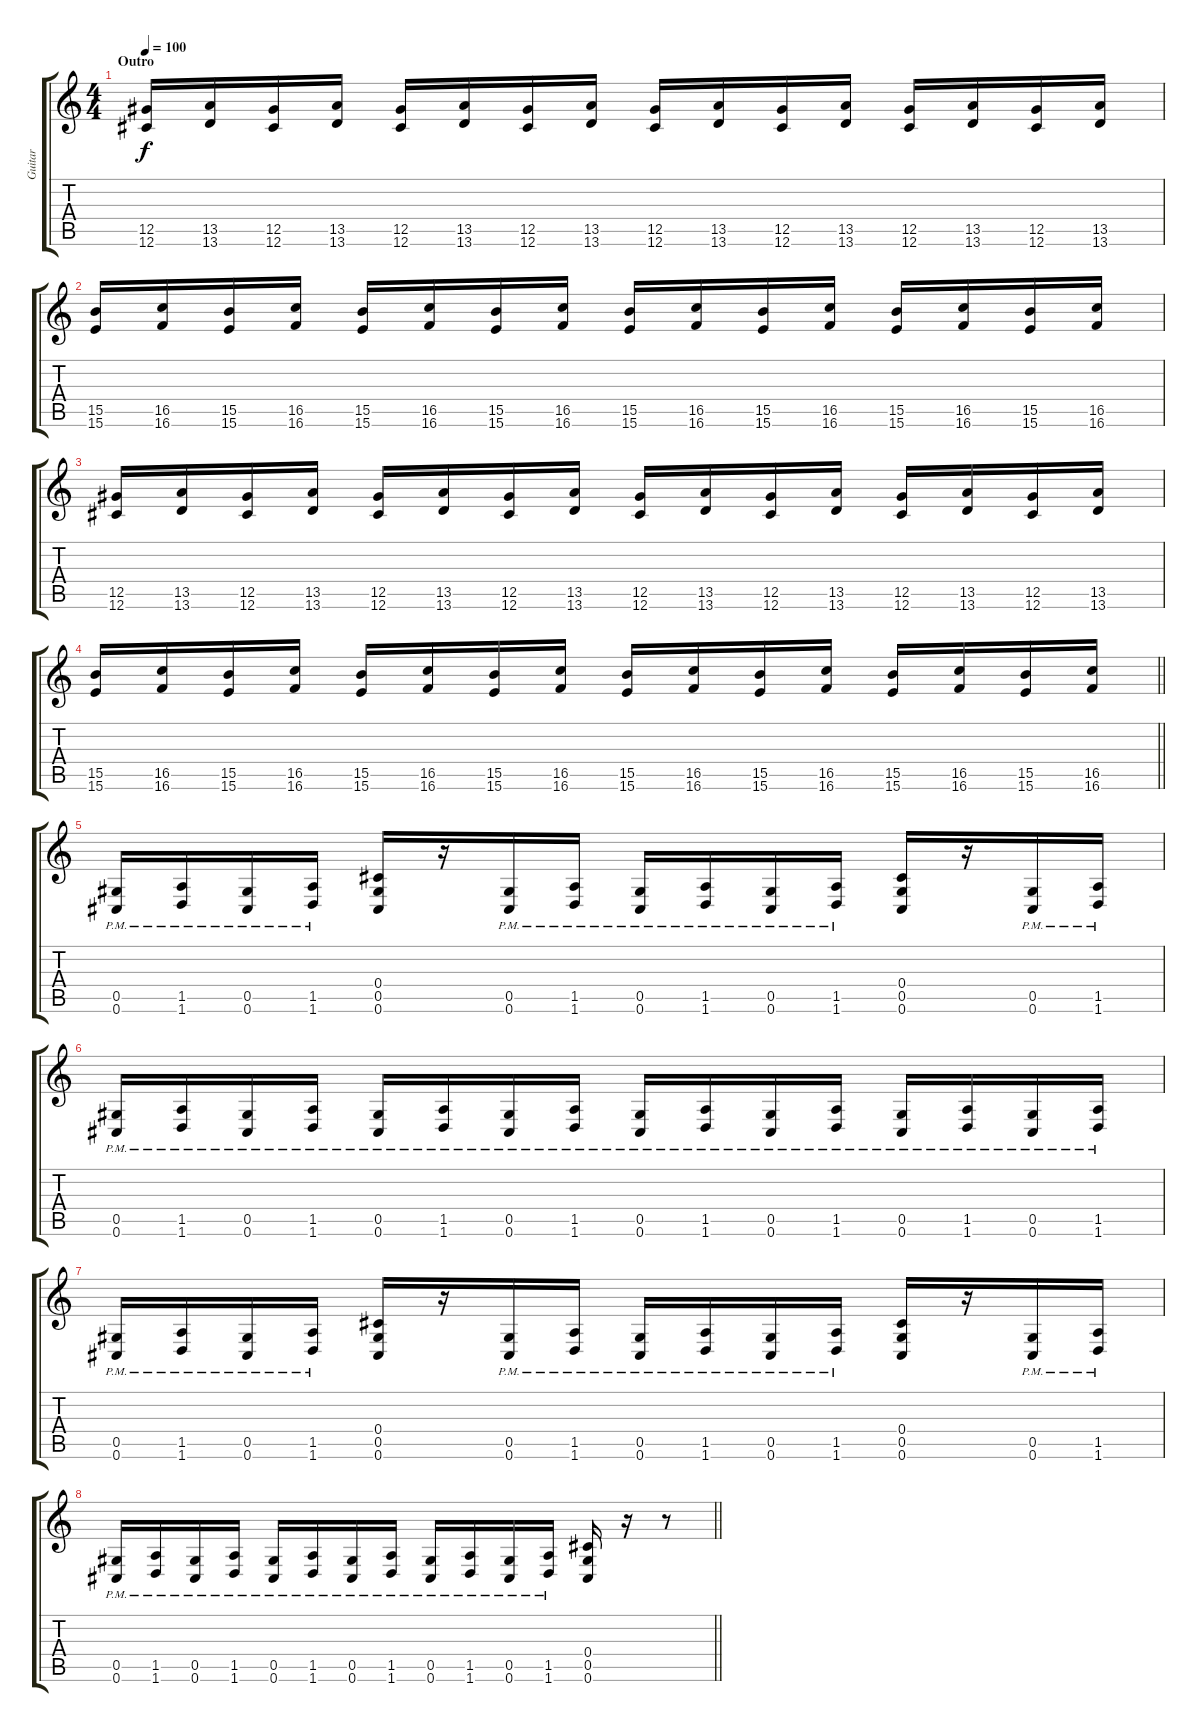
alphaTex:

\track ("Guitar" "Guitar") {instrument distortionguitar}
\staff {score tabs}
\tuning (Eb4 Bb3 Gb3 Db3 Ab2 Db2) {hide}
\ts (4 4)
\section ("" "Outro")
\tempo 100
\clef g2
\ks c
(12.5 12.6).16{dy f} (13.5 13.6).16 (12.5 12.6).16 (13.5 13.6).16 (12.5 12.6).16 (13.5 13.6).16 (12.5 12.6).16 (13.5 13.6).16 (12.5 12.6).16 (13.5 13.6).16 (12.5 12.6).16 (13.5 13.6).16 (12.5 12.6).16 (13.5 13.6).16 (12.5 12.6).16 (13.5 13.6).16 |
(15.5 15.6).16 (16.5 16.6).16 (15.5 15.6).16 (16.5 16.6).16 (15.5 15.6).16 (16.5 16.6).16 (15.5 15.6).16 (16.5 16.6).16 (15.5 15.6).16 (16.5 16.6).16 (15.5 15.6).16 (16.5 16.6).16 (15.5 15.6).16 (16.5 16.6).16 (15.5 15.6).16 (16.5 16.6).16 |
(12.5 12.6).16 (13.5 13.6).16 (12.5 12.6).16 (13.5 13.6).16 (12.5 12.6).16 (13.5 13.6).16 (12.5 12.6).16 (13.5 13.6).16 (12.5 12.6).16 (13.5 13.6).16 (12.5 12.6).16 (13.5 13.6).16 (12.5 12.6).16 (13.5 13.6).16 (12.5 12.6).16 (13.5 13.6).16 |
\barLineRight lightlight
(15.5 15.6).16 (16.5 16.6).16 (15.5 15.6).16 (16.5 16.6).16 (15.5 15.6).16 (16.5 16.6).16 (15.5 15.6).16 (16.5 16.6).16 (15.5 15.6).16 (16.5 16.6).16 (15.5 15.6).16 (16.5 16.6).16 (15.5 15.6).16 (16.5 16.6).16 (15.5 15.6).16 (16.5 16.6).16 |
(0.5{pm} 0.6{pm}).16 (1.5{pm} 1.6{pm}).16 (0.5{pm} 0.6{pm}).16 (1.5{pm} 1.6{pm}).16 (0.4 0.5 0.6).16 r.16 (0.5{pm} 0.6{pm}).16 (1.5{pm} 1.6{pm}).16 (0.5{pm} 0.6{pm}).16 (1.5{pm} 1.6{pm}).16 (0.5{pm} 0.6{pm}).16 (1.5{pm} 1.6{pm}).16 (0.4 0.5 0.6).16 r.16 (0.5{pm} 0.6{pm}).16 (1.5{pm} 1.6{pm}).16 |
(0.5{pm} 0.6{pm}).16 (1.5{pm} 1.6{pm}).16 (0.5{pm} 0.6{pm}).16 (1.5{pm} 1.6{pm}).16 (0.5{pm} 0.6{pm}).16 (1.5{pm} 1.6{pm}).16 (0.5{pm} 0.6{pm}).16 (1.5{pm} 1.6{pm}).16 (0.5{pm} 0.6{pm}).16 (1.5{pm} 1.6{pm}).16 (0.5{pm} 0.6{pm}).16 (1.5{pm} 1.6{pm}).16 (0.5{pm} 0.6{pm}).16 (1.5{pm} 1.6{pm}).16 (0.5{pm} 0.6{pm}).16 (1.5{pm} 1.6{pm}).16 |
(0.5{pm} 0.6{pm}).16 (1.5{pm} 1.6{pm}).16 (0.5{pm} 0.6{pm}).16 (1.5{pm} 1.6{pm}).16 (0.4 0.5 0.6).16 r.16 (0.5{pm} 0.6{pm}).16 (1.5{pm} 1.6{pm}).16 (0.5{pm} 0.6{pm}).16 (1.5{pm} 1.6{pm}).16 (0.5{pm} 0.6{pm}).16 (1.5{pm} 1.6{pm}).16 (0.4 0.5 0.6).16 r.16 (0.5{pm} 0.6{pm}).16 (1.5{pm} 1.6{pm}).16 |
\barLineRight lightlight
(0.5{pm} 0.6{pm}).16 (1.5{pm} 1.6{pm}).16 (0.5{pm} 0.6{pm}).16 (1.5{pm} 1.6{pm}).16 (0.5{pm} 0.6{pm}).16 (1.5{pm} 1.6{pm}).16 (0.5{pm} 0.6{pm}).16 (1.5{pm} 1.6{pm}).16 (0.5{pm} 0.6{pm}).16 (1.5{pm} 1.6{pm}).16 (0.5{pm} 0.6{pm}).16 (1.5{pm} 1.6{pm}).16 (0.4 0.5 0.6).16 r.16 r.8
